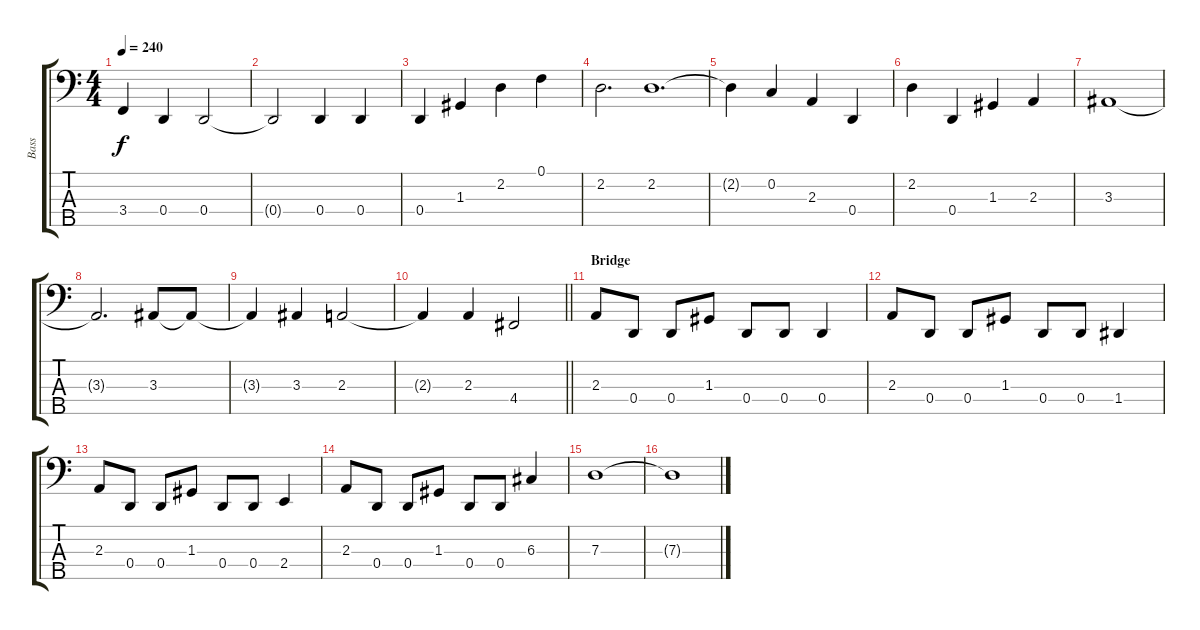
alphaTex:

\track ("Bass" "Bass") {instrument electricbasspick}
\staff {score tabs}
\tuning (F2 C2 G1 D1 A0) {hide}
\ts (4 4)
\tempo 240
\clef f4
\ks c
3.4{t}.4{dy f} 0.4.4 0.4.2 |
0.4{t}.2 0.4.4 0.4.4 |
0.4.4 1.3.4 2.2.4 0.1.4 |
2.2.2{d} 2.2.1{d} |
2.2{t}.4 0.2.4 2.3.4 0.4.4 |
2.2.4 0.4.4 1.3.4 2.3.4 |
3.3.1 |
3.3{t}.2{d} 3.3.8 3.3{t}.8 |
3.3{t}.4 3.3.4 2.3.2 |
\barLineRight lightlight
2.3{t}.4 2.3.4 4.4.2 |
\section ("" "Bridge")
2.3.8 0.4.8 0.4.8 1.3.8 0.4.8 0.4.8 0.4.4 |
2.3.8 0.4.8 0.4.8 1.3.8 0.4.8 0.4.8 1.4.4 |
2.3.8 0.4.8 0.4.8 1.3.8 0.4.8 0.4.8 2.4.4 |
2.3.8 0.4.8 0.4.8 1.3.8 0.4.8 0.4.8 6.3.4 |
7.3.1 |
7.3{t}.1
